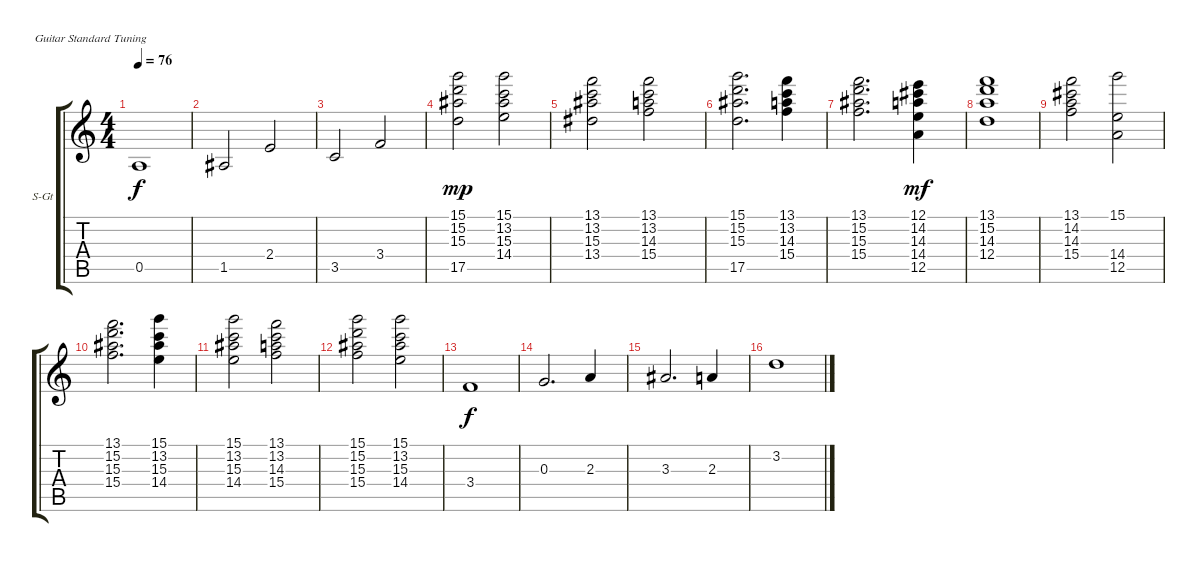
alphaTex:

\bracketExtendMode groupsimilarinstruments
\firstSystemTrackNameOrientation horizontal
\otherSystemsTrackNameOrientation horizontal
\track ("clavier" "S-Gt") {instrument synthstrings1}
\staff {score tabs}
\tuning (E4 B3 G3 D3 A2 E2)
\displaytranspose 12
\ts (4 4)
\tempo 76
\clef g2
\ks c
0.5.1{dy f} |
1.5.2 2.4.2 |
3.5.2 3.4.2 |
(15.1 15.2 15.3 17.5).2{dy mp} (15.1 13.2 15.3 14.4).2 |
(13.1 13.2 15.3 13.4).2 (13.1 13.2 14.3 15.4).2 |
(15.1 15.2 15.3 17.5).2{d} (13.1 13.2 14.3 15.4).4 |
(13.1 15.2 15.3 15.4).2{d} (12.1 14.2 14.3 14.4 12.5).4{dy mf} |
(13.1 15.2 14.3 12.4).1 |
(13.1 14.2 14.3 15.4).2 (15.1 14.4 12.5).2 |
(13.1 15.2 15.3 15.4).2{d} (15.1 13.2 15.3 14.4).4 |
(15.1 13.2 15.3 14.4).2 (13.1 13.2 14.3 15.4).2 |
(15.1 15.2 15.3 15.4).2 (15.1 13.2 15.3 14.4).2 |
3.4.1{dy f} |
0.3.2{d} 2.3.4 |
3.3.2{d} 2.3.4 |
3.2.1
